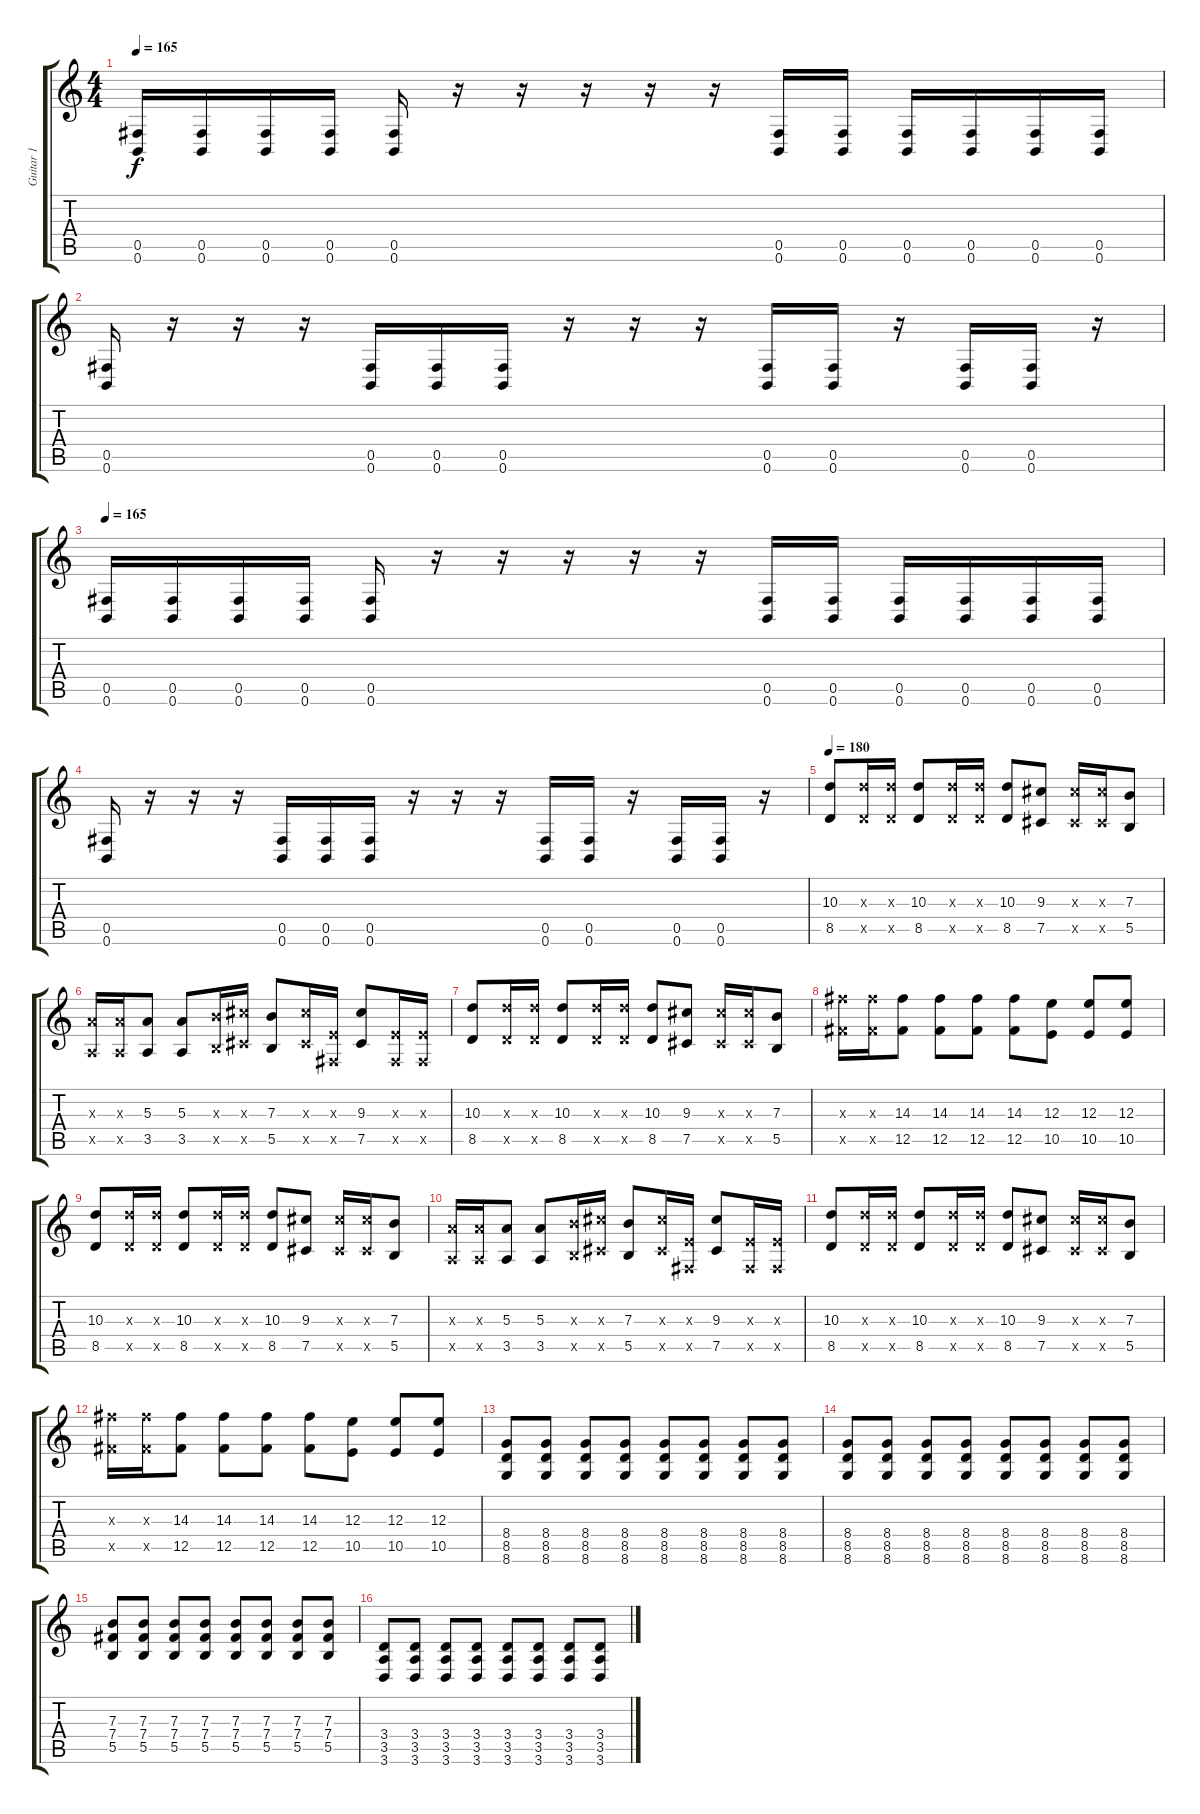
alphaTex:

\track ("Guitar 1" "Guitar 1") {instrument distortionguitar}
\staff {score tabs}
\tuning (Db4 Ab3 E3 B2 Gb2 B1) {hide}
\ts (4 4)
\tempo 165
\clef g2
\ks c
(0.5 0.6).16{dy f} (0.5 0.6).16 (0.5 0.6).16 (0.5 0.6).16 (0.5 0.6).16 r.16 r.16 r.16 r.16 r.16 (0.5 0.6).16 (0.5 0.6).16 (0.5 0.6).16 (0.5 0.6).16 (0.5 0.6).16 (0.5 0.6).16 |
(0.5 0.6).16 r.16 r.16 r.16 (0.5 0.6).16 (0.5 0.6).16 (0.5 0.6).16 r.16 r.16 r.16 (0.5 0.6).16 (0.5 0.6).16 r.16 (0.5 0.6).16 (0.5 0.6).16 r.16 |
\tempo 165
(0.5 0.6).16 (0.5 0.6).16 (0.5 0.6).16 (0.5 0.6).16 (0.5 0.6).16 r.16 r.16 r.16 r.16 r.16 (0.5 0.6).16 (0.5 0.6).16 (0.5 0.6).16 (0.5 0.6).16 (0.5 0.6).16 (0.5 0.6).16 |
(0.5 0.6).16 r.16 r.16 r.16 (0.5 0.6).16 (0.5 0.6).16 (0.5 0.6).16 r.16 r.16 r.16 (0.5 0.6).16 (0.5 0.6).16 r.16 (0.5 0.6).16 (0.5 0.6).16 r.16 |
\tempo 180
(10.3 8.5).8 (10.3{x} 8.5{x}).16 (10.3{x} 8.5{x}).16 (10.3 8.5).8 (10.3{x} 8.5{x}).16 (10.3{x} 8.5{x}).16 (10.3 8.5).8 (9.3 7.5).8 (9.3{x} 7.5{x}).16 (9.3{x} 7.5{x}).16 (7.3 5.5).8 |
(5.3{x} 3.5{x}).16 (5.3{x} 3.5{x}).16 (5.3 3.5).8 (5.3 3.5).8 (7.3{x} 5.5{x}).16 (9.3{x} 7.5{x}).16 (7.3 5.5).8 (9.3{x} 7.5{x}).16 (0.3{x} 0.5{x}).16 (9.3 7.5).8 (0.3{x} 0.5{x}).16 (0.3{x} 0.5{x}).16 |
(10.3 8.5).8 (10.3{x} 8.5{x}).16 (10.3{x} 8.5{x}).16 (10.3 8.5).8 (10.3{x} 8.5{x}).16 (10.3{x} 8.5{x}).16 (10.3 8.5).8 (9.3 7.5).8 (9.3{x} 7.5{x}).16 (9.3{x} 7.5{x}).16 (7.3 5.5).8 |
(14.3{x} 12.5{x}).16 (14.3{x} 12.5{x}).16 (14.3 12.5).8 (14.3 12.5).8 (14.3 12.5).8 (14.3 12.5).8 (12.3 10.5).8 (12.3 10.5).8 (12.3 10.5).8 |
(10.3 8.5).8 (10.3{x} 8.5{x}).16 (10.3{x} 8.5{x}).16 (10.3 8.5).8 (10.3{x} 8.5{x}).16 (10.3{x} 8.5{x}).16 (10.3 8.5).8 (9.3 7.5).8 (9.3{x} 7.5{x}).16 (9.3{x} 7.5{x}).16 (7.3 5.5).8 |
(5.3{x} 3.5{x}).16 (5.3{x} 3.5{x}).16 (5.3 3.5).8 (5.3 3.5).8 (7.3{x} 5.5{x}).16 (9.3{x} 7.5{x}).16 (7.3 5.5).8 (9.3{x} 7.5{x}).16 (0.3{x} 0.5{x}).16 (9.3 7.5).8 (0.3{x} 0.5{x}).16 (0.3{x} 0.5{x}).16 |
(10.3 8.5).8 (10.3{x} 8.5{x}).16 (10.3{x} 8.5{x}).16 (10.3 8.5).8 (10.3{x} 8.5{x}).16 (10.3{x} 8.5{x}).16 (10.3 8.5).8 (9.3 7.5).8 (9.3{x} 7.5{x}).16 (9.3{x} 7.5{x}).16 (7.3 5.5).8 |
(14.3{x} 12.5{x}).16 (14.3{x} 12.5{x}).16 (14.3 12.5).8 (14.3 12.5).8 (14.3 12.5).8 (14.3 12.5).8 (12.3 10.5).8 (12.3 10.5).8 (12.3 10.5).8 |
(8.4 8.5 8.6).8 (8.4 8.5 8.6).8 (8.4 8.5 8.6).8 (8.4 8.5 8.6).8 (8.4 8.5 8.6).8 (8.4 8.5 8.6).8 (8.4 8.5 8.6).8 (8.4 8.5 8.6).8 |
(8.4 8.5 8.6).8 (8.4 8.5 8.6).8 (8.4 8.5 8.6).8 (8.4 8.5 8.6).8 (8.4 8.5 8.6).8 (8.4 8.5 8.6).8 (8.4 8.5 8.6).8 (8.4 8.5 8.6).8 |
(7.3 7.4 5.5).8 (7.3 7.4 5.5).8 (7.3 7.4 5.5).8 (7.3 7.4 5.5).8 (7.3 7.4 5.5).8 (7.3 7.4 5.5).8 (7.3 7.4 5.5).8 (7.3 7.4 5.5).8 |
(3.4 3.5 3.6).8 (3.4 3.5 3.6).8 (3.4 3.5 3.6).8 (3.4 3.5 3.6).8 (3.4 3.5 3.6).8 (3.4 3.5 3.6).8 (3.4 3.5 3.6).8 (3.4 3.5 3.6).8
